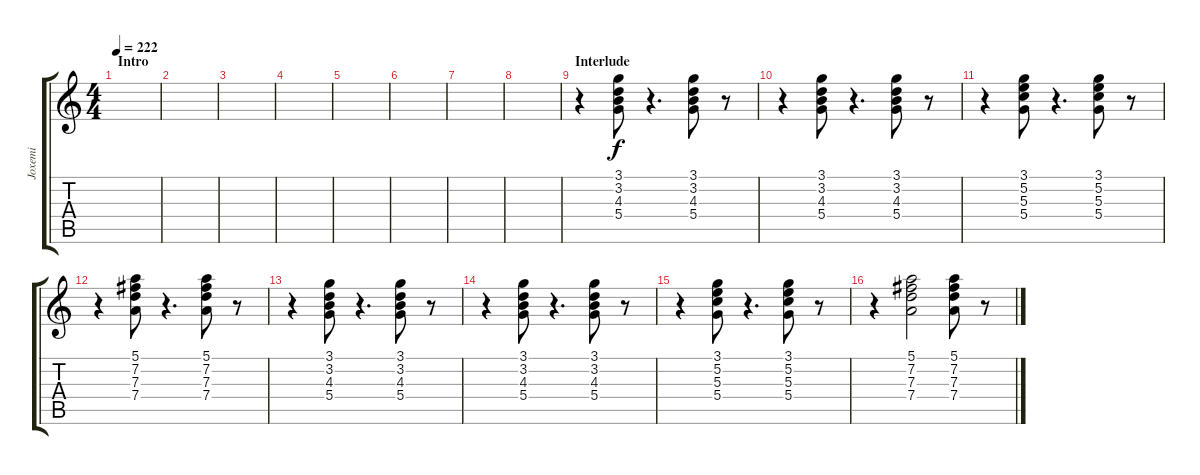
\track ("Joxemi" "Joxemi") {instrument electricguitarjazz}
\staff {score tabs}
\tuning (E4 B3 G3 D3 A2 E2) {hide}
\ts (4 4)
\section ("" "Intro")
\tempo 222
\clef g2
\ks c
|
|
|
|
|
|
|
|
\section ("" "Interlude")
r.4 (3.1 3.2 4.3 5.4).8 r.4{d} (3.1 3.2 4.3 5.4).8 r.8 |
r.4 (3.1 3.2 4.3 5.4).8 r.4{d} (3.1 3.2 4.3 5.4).8 r.8 |
r.4 (3.1 5.2 5.3 5.4).8 r.4{d} (3.1 5.2 5.3 5.4).8 r.8 |
r.4 (5.1 7.2 7.3 7.4).8 r.4{d} (5.1 7.2 7.3 7.4).8 r.8 |
r.4 (3.1 3.2 4.3 5.4).8 r.4{d} (3.1 3.2 4.3 5.4).8 r.8 |
r.4 (3.1 3.2 4.3 5.4).8 r.4{d} (3.1 3.2 4.3 5.4).8 r.8 |
r.4 (3.1 5.2 5.3 5.4).8 r.4{d} (3.1 5.2 5.3 5.4).8 r.8 |
r.4 (5.1 7.2 7.3 7.4).2 (5.1 7.2 7.3 7.4).8 r.8
